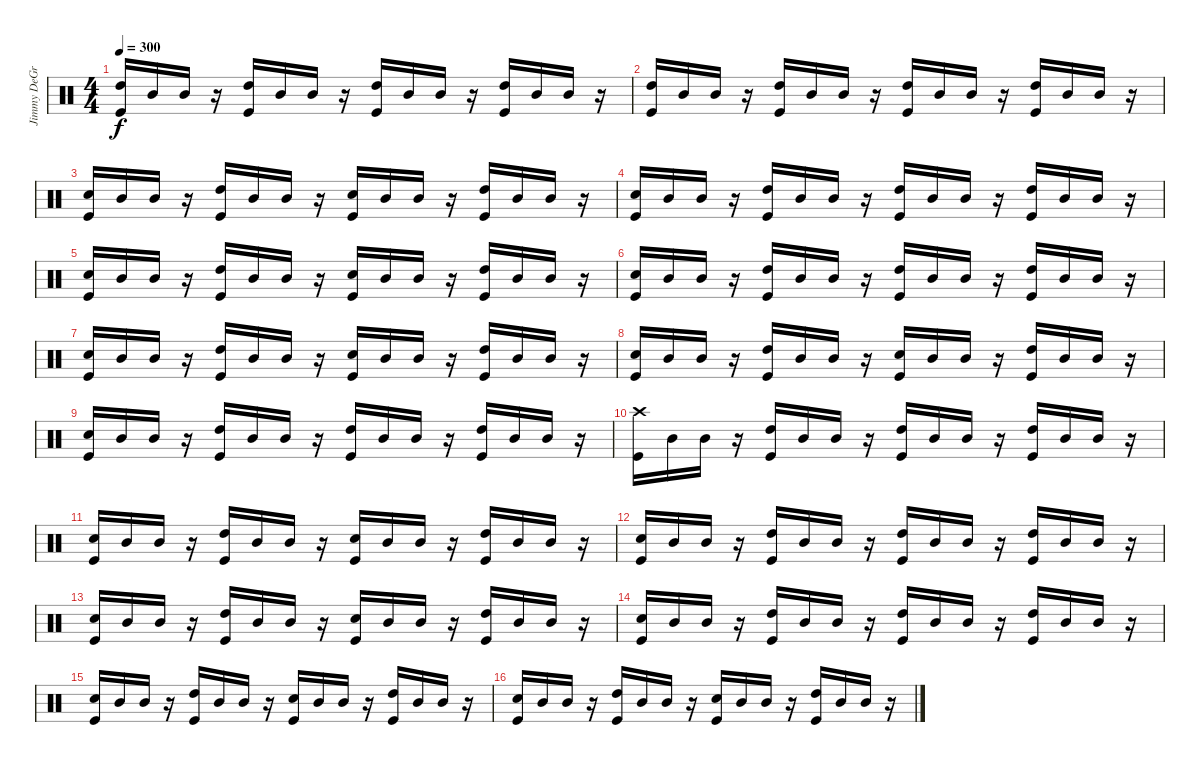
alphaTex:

\track ("Jimmy DeGrasso" "Jimmy DeGr") {instrument percussion}
\staff {score}
\articulation defaults
\ts (4 4)
\tempo 300
\clef neutral
\ks c
("High Tom (hit)" "Kick (hit)").16{dy f} "Mid Tom (hit)".16 "Mid Tom (hit)".16 r.16 ("High Tom (hit)" "Kick (hit)").16 "Mid Tom (hit)".16 "Mid Tom (hit)".16 r.16 ("High Tom (hit)" "Kick (hit)").16 "Mid Tom (hit)".16 "Mid Tom (hit)".16 r.16 ("High Tom (hit)" "Kick (hit)").16 "Mid Tom (hit)".16 "Mid Tom (hit)".16 r.16 |
("High Tom (hit)" "Kick (hit)").16 "Mid Tom (hit)".16 "Mid Tom (hit)".16 r.16 ("High Tom (hit)" "Kick (hit)").16 "Mid Tom (hit)".16 "Mid Tom (hit)".16 r.16 ("High Tom (hit)" "Kick (hit)").16 "Mid Tom (hit)".16 "Mid Tom (hit)".16 r.16 ("High Tom (hit)" "Kick (hit)").16 "Mid Tom (hit)".16 "Mid Tom (hit)".16 r.16 |
("Snare (hit) 2" "Kick (hit)").16 "Mid Tom (hit)".16 "Mid Tom (hit)".16 r.16 ("High Tom (hit)" "Kick (hit)").16 "Mid Tom (hit)".16 "Mid Tom (hit)".16 r.16 ("Snare (hit) 2" "Kick (hit)").16 "Mid Tom (hit)".16 "Mid Tom (hit)".16 r.16 ("High Tom (hit)" "Kick (hit)").16 "Mid Tom (hit)".16 "Mid Tom (hit)".16 r.16 |
("Snare (hit) 2" "Kick (hit)").16 "Mid Tom (hit)".16 "Mid Tom (hit)".16 r.16 ("High Tom (hit)" "Kick (hit)").16 "Mid Tom (hit)".16 "Mid Tom (hit)".16 r.16 ("High Tom (hit)" "Kick (hit)").16 "Mid Tom (hit)".16 "Mid Tom (hit)".16 r.16 ("High Tom (hit)" "Kick (hit)").16 "Mid Tom (hit)".16 "Mid Tom (hit)".16 r.16 |
("Snare (hit) 2" "Kick (hit)").16 "Mid Tom (hit)".16 "Mid Tom (hit)".16 r.16 ("High Tom (hit)" "Kick (hit)").16 "Mid Tom (hit)".16 "Mid Tom (hit)".16 r.16 ("Snare (hit) 2" "Kick (hit)").16 "Mid Tom (hit)".16 "Mid Tom (hit)".16 r.16 ("High Tom (hit)" "Kick (hit)").16 "Mid Tom (hit)".16 "Mid Tom (hit)".16 r.16 |
("Snare (hit) 2" "Kick (hit)").16 "Mid Tom (hit)".16 "Mid Tom (hit)".16 r.16 ("High Tom (hit)" "Kick (hit)").16 "Mid Tom (hit)".16 "Mid Tom (hit)".16 r.16 ("High Tom (hit)" "Kick (hit)").16 "Mid Tom (hit)".16 "Mid Tom (hit)".16 r.16 ("High Tom (hit)" "Kick (hit)").16 "Mid Tom (hit)".16 "Mid Tom (hit)".16 r.16 |
("Snare (hit) 2" "Kick (hit)").16 "Mid Tom (hit)".16 "Mid Tom (hit)".16 r.16 ("High Tom (hit)" "Kick (hit)").16 "Mid Tom (hit)".16 "Mid Tom (hit)".16 r.16 ("Snare (hit) 2" "Kick (hit)").16 "Mid Tom (hit)".16 "Mid Tom (hit)".16 r.16 ("High Tom (hit)" "Kick (hit)").16 "Mid Tom (hit)".16 "Mid Tom (hit)".16 r.16 |
("Snare (hit) 2" "Kick (hit)").16 "Mid Tom (hit)".16 "Mid Tom (hit)".16 r.16 ("High Tom (hit)" "Kick (hit)").16 "Mid Tom (hit)".16 "Mid Tom (hit)".16 r.16 ("Snare (hit) 2" "Kick (hit)").16 "Mid Tom (hit)".16 "Mid Tom (hit)".16 r.16 ("High Tom (hit)" "Kick (hit)").16 "Mid Tom (hit)".16 "Mid Tom (hit)".16 r.16 |
("Snare (hit) 2" "Kick (hit)").16 "Mid Tom (hit)".16 "Mid Tom (hit)".16 r.16 ("High Tom (hit)" "Kick (hit)").16 "Mid Tom (hit)".16 "Mid Tom (hit)".16 r.16 ("High Tom (hit)" "Kick (hit)").16 "Mid Tom (hit)".16 "Mid Tom (hit)".16 r.16 ("High Tom (hit)" "Kick (hit)").16 "Mid Tom (hit)".16 "Mid Tom (hit)".16 r.16 |
("Crash high (hit)" "Kick (hit)").16 "Mid Tom (hit)".16 "Mid Tom (hit)".16 r.16 ("High Tom (hit)" "Kick (hit)").16 "Mid Tom (hit)".16 "Mid Tom (hit)".16 r.16 ("High Tom (hit)" "Kick (hit)").16 "Mid Tom (hit)".16 "Mid Tom (hit)".16 r.16 ("High Tom (hit)" "Kick (hit)").16 "Mid Tom (hit)".16 "Mid Tom (hit)".16 r.16 |
("Snare (hit) 2" "Kick (hit)").16 "Mid Tom (hit)".16 "Mid Tom (hit)".16 r.16 ("High Tom (hit)" "Kick (hit)").16 "Mid Tom (hit)".16 "Mid Tom (hit)".16 r.16 ("Snare (hit) 2" "Kick (hit)").16 "Mid Tom (hit)".16 "Mid Tom (hit)".16 r.16 ("High Tom (hit)" "Kick (hit)").16 "Mid Tom (hit)".16 "Mid Tom (hit)".16 r.16 |
("Snare (hit) 2" "Kick (hit)").16 "Mid Tom (hit)".16 "Mid Tom (hit)".16 r.16 ("High Tom (hit)" "Kick (hit)").16 "Mid Tom (hit)".16 "Mid Tom (hit)".16 r.16 ("High Tom (hit)" "Kick (hit)").16 "Mid Tom (hit)".16 "Mid Tom (hit)".16 r.16 ("High Tom (hit)" "Kick (hit)").16 "Mid Tom (hit)".16 "Mid Tom (hit)".16 r.16 |
("Snare (hit) 2" "Kick (hit)").16 "Mid Tom (hit)".16 "Mid Tom (hit)".16 r.16 ("High Tom (hit)" "Kick (hit)").16 "Mid Tom (hit)".16 "Mid Tom (hit)".16 r.16 ("Snare (hit) 2" "Kick (hit)").16 "Mid Tom (hit)".16 "Mid Tom (hit)".16 r.16 ("High Tom (hit)" "Kick (hit)").16 "Mid Tom (hit)".16 "Mid Tom (hit)".16 r.16 |
("Snare (hit) 2" "Kick (hit)").16 "Mid Tom (hit)".16 "Mid Tom (hit)".16 r.16 ("High Tom (hit)" "Kick (hit)").16 "Mid Tom (hit)".16 "Mid Tom (hit)".16 r.16 ("High Tom (hit)" "Kick (hit)").16 "Mid Tom (hit)".16 "Mid Tom (hit)".16 r.16 ("High Tom (hit)" "Kick (hit)").16 "Mid Tom (hit)".16 "Mid Tom (hit)".16 r.16 |
("Snare (hit) 2" "Kick (hit)").16 "Mid Tom (hit)".16 "Mid Tom (hit)".16 r.16 ("High Tom (hit)" "Kick (hit)").16 "Mid Tom (hit)".16 "Mid Tom (hit)".16 r.16 ("Snare (hit) 2" "Kick (hit)").16 "Mid Tom (hit)".16 "Mid Tom (hit)".16 r.16 ("High Tom (hit)" "Kick (hit)").16 "Mid Tom (hit)".16 "Mid Tom (hit)".16 r.16 |
("Snare (hit) 2" "Kick (hit)").16 "Mid Tom (hit)".16 "Mid Tom (hit)".16 r.16 ("High Tom (hit)" "Kick (hit)").16 "Mid Tom (hit)".16 "Mid Tom (hit)".16 r.16 ("Snare (hit) 2" "Kick (hit)").16 "Mid Tom (hit)".16 "Mid Tom (hit)".16 r.16 ("High Tom (hit)" "Kick (hit)").16 "Mid Tom (hit)".16 "Mid Tom (hit)".16 r.16
